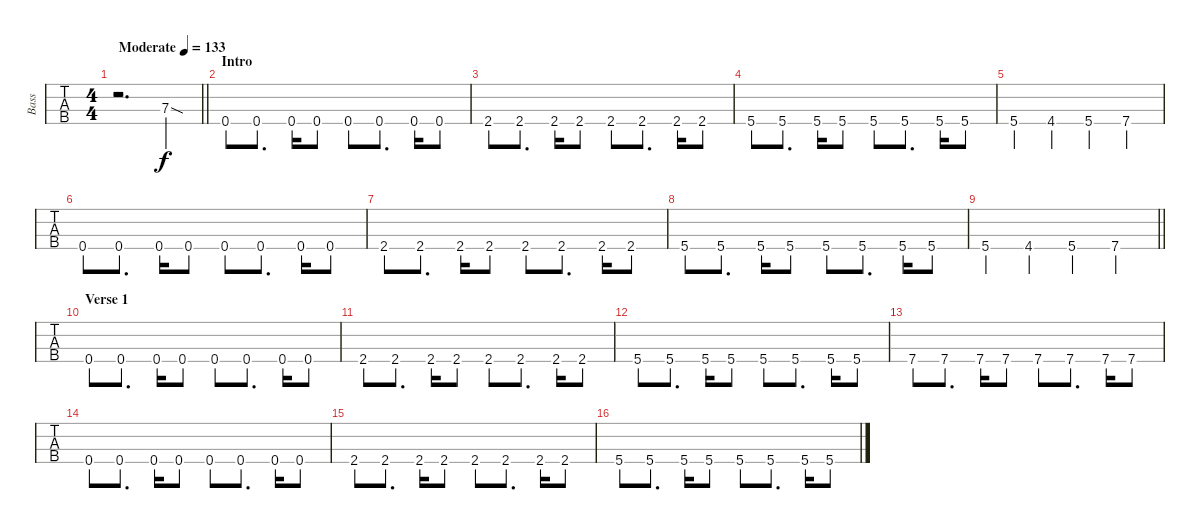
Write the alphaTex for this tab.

\track ("Bass" "Bass") {instrument electricbasspick}
\staff {tabs}
\tuning (G2 D2 A1 E1) {hide}
\ts (4 4)
\tempo (133 "Moderate")
\clef f4
\barLineRight lightlight
\ks c
r.2{d dy f instrument electricbasspick} 7.3{sod}.4 |
\section ("" "Intro")
0.4.8 0.4.8{d} 0.4.16 0.4.8 0.4.8 0.4.8{d} 0.4.16 0.4.8 |
2.4.8 2.4.8{d} 2.4.16 2.4.8 2.4.8 2.4.8{d} 2.4.16 2.4.8 |
5.4.8 5.4.8{d} 5.4.16 5.4.8 5.4.8 5.4.8{d} 5.4.16 5.4.8 |
5.4.4 4.4.4 5.4.4 7.4.4 |
0.4.8 0.4.8{d} 0.4.16 0.4.8 0.4.8 0.4.8{d} 0.4.16 0.4.8 |
2.4.8 2.4.8{d} 2.4.16 2.4.8 2.4.8 2.4.8{d} 2.4.16 2.4.8 |
5.4.8 5.4.8{d} 5.4.16 5.4.8 5.4.8 5.4.8{d} 5.4.16 5.4.8 |
\barLineRight lightlight
5.4.4 4.4.4 5.4.4 7.4.4 |
\section ("" "Verse 1")
0.4.8 0.4.8{d} 0.4.16 0.4.8 0.4.8 0.4.8{d} 0.4.16 0.4.8 |
2.4.8 2.4.8{d} 2.4.16 2.4.8 2.4.8 2.4.8{d} 2.4.16 2.4.8 |
5.4.8 5.4.8{d} 5.4.16 5.4.8 5.4.8 5.4.8{d} 5.4.16 5.4.8 |
7.4.8 7.4.8{d} 7.4.16 7.4.8 7.4.8 7.4.8{d} 7.4.16 7.4.8 |
0.4.8 0.4.8{d} 0.4.16 0.4.8 0.4.8 0.4.8{d} 0.4.16 0.4.8 |
2.4.8 2.4.8{d} 2.4.16 2.4.8 2.4.8 2.4.8{d} 2.4.16 2.4.8 |
5.4.8 5.4.8{d} 5.4.16 5.4.8 5.4.8 5.4.8{d} 5.4.16 5.4.8
